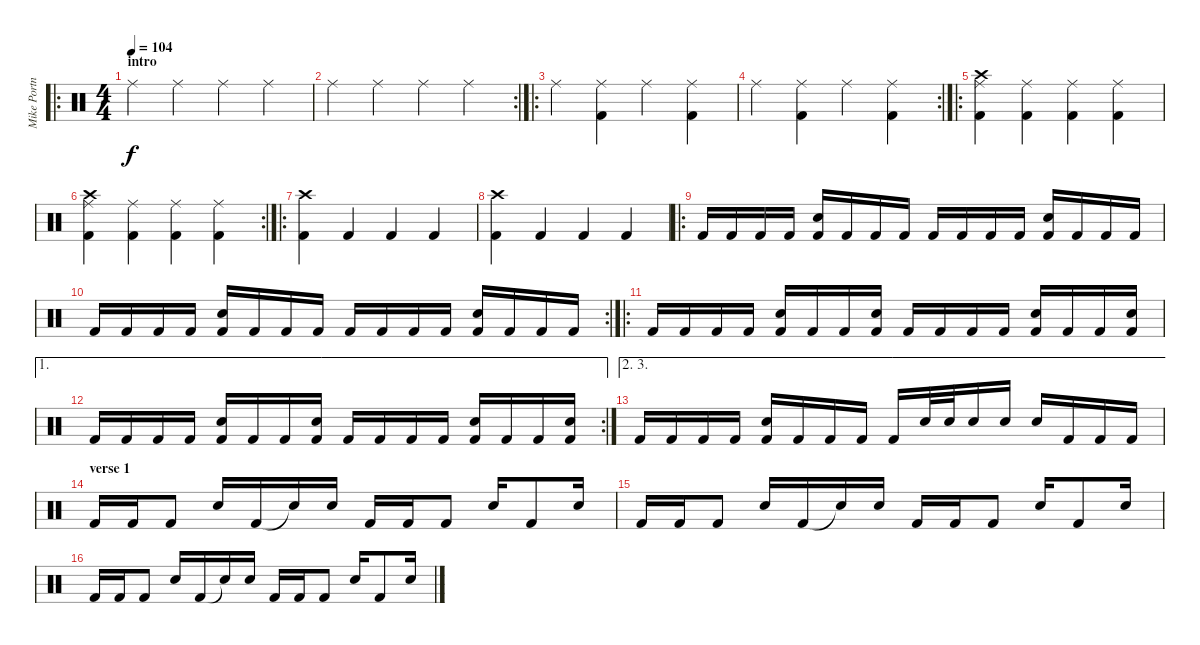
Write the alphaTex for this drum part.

\track ("Mike Portnoy" "Mike Portn") {instrument percussion}
\staff {score}
\articulation defaults
\ro
\ts (4 4)
\section ("" "intro")
\tempo 104
\clef neutral
\ks c "Ride (middle)".4{dy f} "Ride (middle)".4 "Ride (middle)".4 "Ride (middle)".4
|
\rc 2 "Ride (middle)".4 "Ride (middle)".4 "Ride (middle)".4 "Ride (middle)".4
|
\ro "Ride (middle)".4
("Ride (middle)" "Kick (hit) 2").4 "Ride (middle)".4 ("Ride (middle)" "Kick (hit) 2").4 |
\rc 2 "Ride (middle)".4
("Ride (middle)" "Kick (hit) 2").4 "Ride (middle)".4 ("Ride (middle)" "Kick (hit) 2").4 |
\ro
("Ride (middle)" "Crash high (hit)" "Kick (hit) 2").4 ("Ride (middle)" "Kick (hit) 2").4 ("Ride (middle)" "Kick (hit) 2").4 ("Ride (middle)" "Kick (hit) 2").4 |
\rc 2
("Ride (middle)" "Crash high (hit)" "Kick (hit) 2").4 ("Ride (middle)" "Kick (hit) 2").4 ("Ride (middle)" "Kick (hit) 2").4 ("Ride (middle)" "Kick (hit) 2").4 |
\ro
("Crash high (hit)" "Kick (hit) 2").4 "Kick (hit) 2".4 "Kick (hit) 2".4 "Kick (hit) 2".4 |
("Crash high (hit)" "Kick (hit) 2").4 "Kick (hit) 2".4 "Kick (hit) 2".4 "Kick (hit) 2".4 |
\ro "Kick (hit) 2".16 "Kick (hit) 2".16 "Kick (hit) 2".16 "Kick (hit) 2".16
("Electric Snare (hit)" "Kick (hit) 2").16 "Kick (hit) 2".16 "Kick (hit) 2".16 "Kick (hit) 2".16 "Kick (hit) 2".16 "Kick (hit) 2".16 "Kick (hit) 2".16 "Kick (hit) 2".16 ("Electric Snare (hit)" "Kick (hit) 2").16 "Kick (hit) 2".16 "Kick (hit) 2".16 "Kick (hit) 2".16 |
\rc 2 "Kick (hit) 2".16 "Kick (hit) 2".16 "Kick (hit) 2".16 "Kick (hit) 2".16
("Electric Snare (hit)" "Kick (hit) 2").16 "Kick (hit) 2".16 "Kick (hit) 2".16 "Kick (hit) 2".16 "Kick (hit) 2".16 "Kick (hit) 2".16 "Kick (hit) 2".16 "Kick (hit) 2".16 ("Electric Snare (hit)" "Kick (hit) 2").16 "Kick (hit) 2".16 "Kick (hit) 2".16 "Kick (hit) 2".16 |
\ro "Kick (hit) 2".16 "Kick (hit) 2".16 "Kick (hit) 2".16 "Kick (hit) 2".16
("Snare (hit) 2" "Kick (hit) 2").16 "Kick (hit) 2".16 "Kick (hit) 2".16 ("Snare (hit) 2" "Kick (hit) 2").16 "Kick (hit) 2".16 "Kick (hit) 2".16 "Kick (hit) 2".16 "Kick (hit) 2".16 ("Snare (hit) 2" "Kick (hit) 2").16 "Kick (hit) 2".16 "Kick (hit) 2".16 ("Snare (hit) 2" "Kick (hit) 2").16 |
\ae 1
\rc 2 "Kick (hit) 2".16 "Kick (hit) 2".16 "Kick (hit) 2".16 "Kick (hit) 2".16
("Snare (hit) 2" "Kick (hit) 2").16 "Kick (hit) 2".16 "Kick (hit) 2".16 ("Snare (hit) 2" "Kick (hit) 2").16 "Kick (hit) 2".16 "Kick (hit) 2".16 "Kick (hit) 2".16 "Kick (hit) 2".16 ("Snare (hit) 2" "Kick (hit) 2").16 "Kick (hit) 2".16 "Kick (hit) 2".16 ("Snare (hit) 2" "Kick (hit) 2").16 |
\ae (2 3)
"Kick (hit) 2".16 "Kick (hit) 2".16 "Kick (hit) 2".16 "Kick (hit) 2".16 ("Snare (hit) 2" "Kick (hit) 2").16 "Kick (hit) 2".16 "Kick (hit) 2".16 "Kick (hit) 2".16 "Kick (hit) 2".16 "Snare (hit) 2".32 "Snare (hit) 2".32 "Snare (hit) 2".16 "Snare (hit) 2".16 "Snare (hit) 2".16 "Kick (hit) 2".16 "Kick (hit) 2".16 "Kick (hit) 2".16 |
\section ("" "verse 1")
"Kick (hit) 2".16 "Kick (hit) 2".16 "Kick (hit) 2".8 "Snare (hit) 2".16 "Kick (hit) 2".16 "Snare (hit)"{t}.16 "Snare (hit) 2".16 "Kick (hit) 2".16 "Kick (hit) 2".16 "Kick (hit) 2".8 "Snare (hit) 2".16 "Kick (hit) 2".8 "Snare (hit) 2".16 |
"Kick (hit) 2".16 "Kick (hit) 2".16 "Kick (hit) 2".8 "Snare (hit) 2".16 "Kick (hit) 2".16 "Snare (hit)"{t}.16 "Snare (hit) 2".16 "Kick (hit) 2".16 "Kick (hit) 2".16 "Kick (hit) 2".8 "Snare (hit) 2".16 "Kick (hit) 2".8 "Snare (hit) 2".16 |
"Kick (hit) 2".16 "Kick (hit) 2".16 "Kick (hit) 2".8 "Snare (hit) 2".16 "Kick (hit) 2".16 "Snare (hit)"{t}.16 "Snare (hit) 2".16 "Kick (hit) 2".16 "Kick (hit) 2".16 "Kick (hit) 2".8 "Snare (hit) 2".16 "Kick (hit) 2".8 "Snare (hit) 2".16
